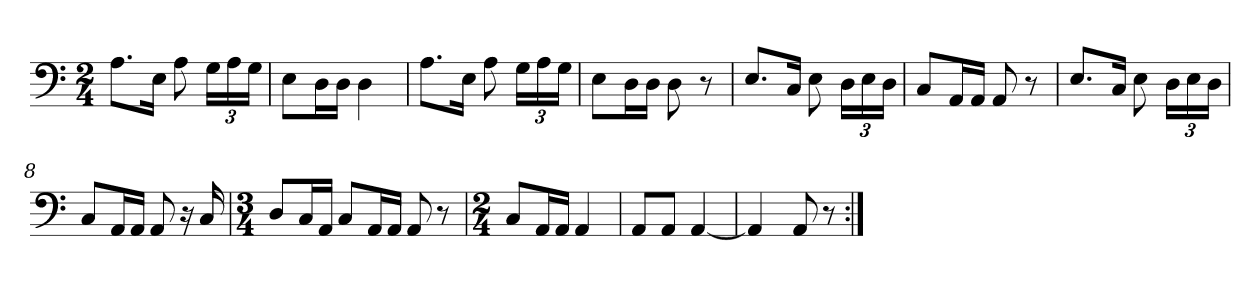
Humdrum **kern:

**kern
*part1
*staff1
*clefF4
*k[]
*M2/4
=1
8.A\L
16E\Jk
8A\
24G\LL
24A\
24G\JJ
=2
8E\L
16D\L
16D\JJ
4D\
=3
8.A\L
16E\Jk
8A\
24G\LL
24A\
24G\JJ
=4
8E\L
16D\L
16D\JJ
8D\
8r
=5
8.E/L
16C/Jk
8E\
24D\LL
24E\
24D\JJ
=6
8C/L
16AA/L
16AA/JJ
8AA/
8r
=7
8.E/L
16C/Jk
8E\
24D\LL
24E\
24D\JJ
=8
8C/L
16AA/L
16AA/JJ
8AA/
16r
16C/
=9
*M3/4
8D/L
16C/L
16AA/JJ
8C/L
16AA/L
16AA/JJ
8AA/
8r
=10
*M2/4
8C/L
16AA/L
16AA/JJ
4AA/
=11
8AA/L
8AA/J
[4AA/
=12
4AA/]
8AA/
8r
=:|!
*-
